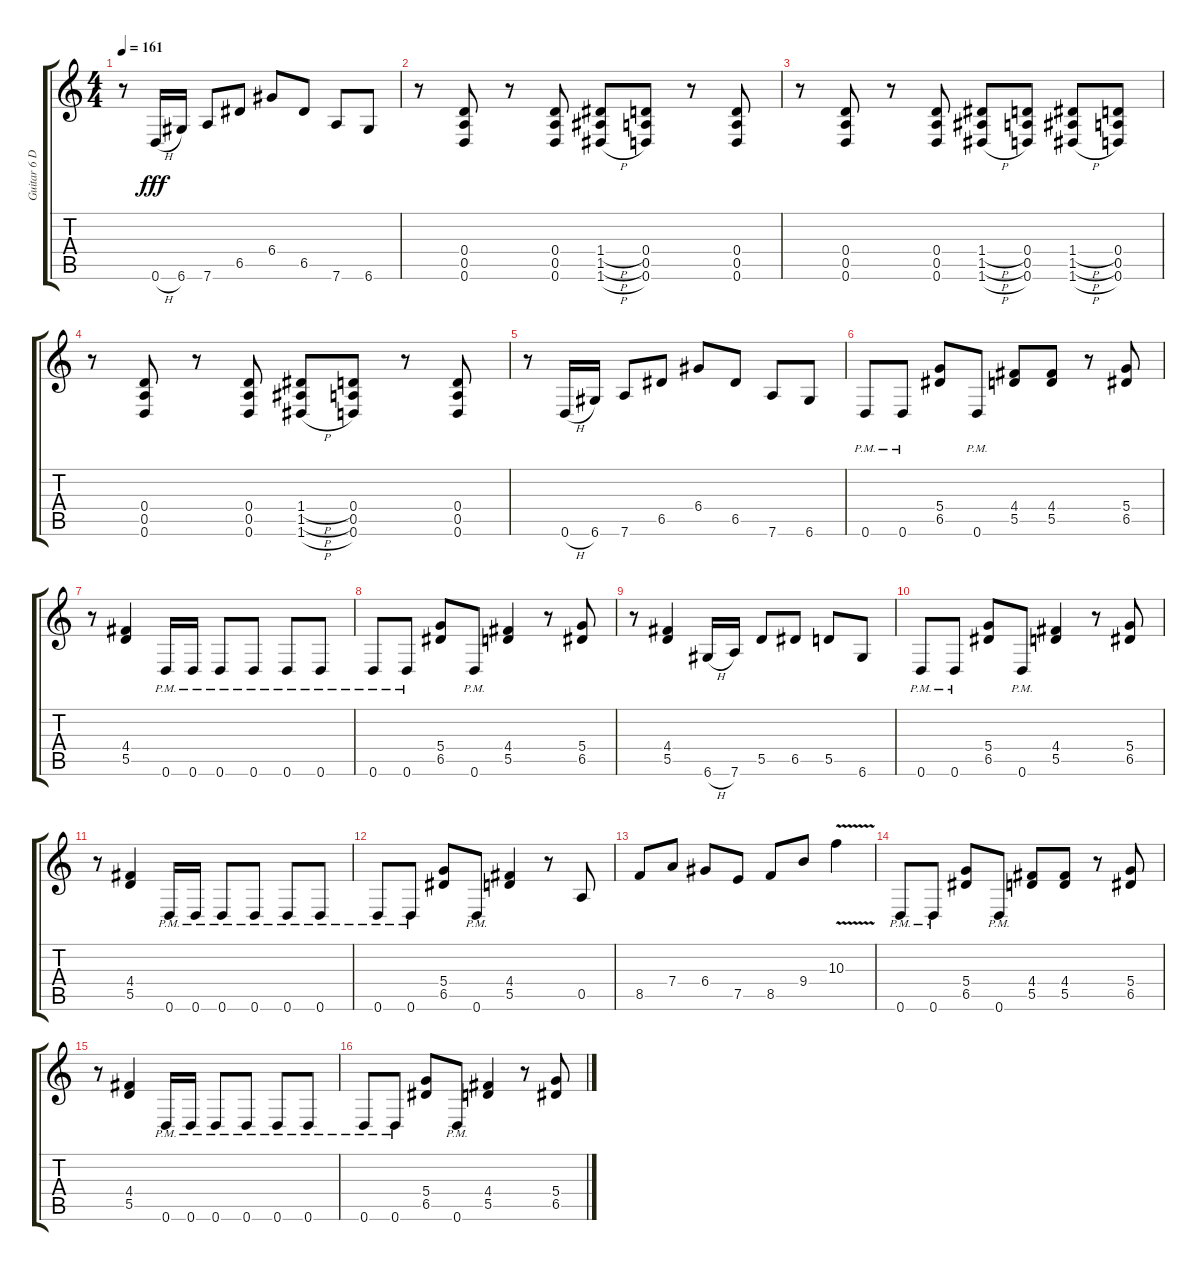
\track ("Guitar 6 Drop D" "Guitar 6 D") {instrument overdrivenguitar}
\staff {score tabs}
\tuning (E4 B3 G3 D3 A2 D2) {hide}
\ts (4 4)
\tempo 161
\clef g2
\ks c
r.8{dy fff} 0.6{h}.16 6.6.16 7.6.8 6.5.8 6.4.8 6.5.8 7.6.8 6.6.8 |
r.8 (0.4 0.5 0.6).8 r.8 (0.4 0.5 0.6).8 (1.4{h} 1.5{h} 1.6{h}).8 (0.4 0.5 0.6).8 r.8 (0.4 0.5 0.6).8 |
r.8 (0.4 0.5 0.6).8 r.8 (0.4 0.5 0.6).8 (1.4{h} 1.5{h} 1.6{h}).8 (0.4 0.5 0.6).8 (1.4{h} 1.5{h} 1.6{h}).8 (0.4 0.5 0.6).8 |
r.8 (0.4 0.5 0.6).8 r.8 (0.4 0.5 0.6).8 (1.4{h} 1.5{h} 1.6{h}).8 (0.4 0.5 0.6).8 r.8 (0.4 0.5 0.6).8 |
r.8 0.6{h}.16 6.6.16 7.6.8 6.5.8 6.4.8 6.5.8 7.6.8 6.6.8 |
0.6{pm}.8 0.6{pm}.8 (5.4 6.5).8 0.6{pm}.8 (4.4 5.5).8 (4.4 5.5).8 r.8 (5.4 6.5).8 |
r.8 (4.4 5.5).4 0.6{pm}.16 0.6{pm}.16 0.6{pm}.8 0.6{pm}.8 0.6{pm}.8 0.6{pm}.8 |
0.6{pm}.8 0.6{pm}.8 (5.4 6.5).8 0.6{pm}.8 (4.4 5.5).4 r.8 (5.4 6.5).8 |
r.8 (4.4 5.5).4 6.6{h}.16 7.6.16 5.5.8 6.5.8 5.5.8 6.6.8 |
0.6{pm}.8 0.6{pm}.8 (5.4 6.5).8 0.6{pm}.8 (4.4 5.5).4 r.8 (5.4 6.5).8 |
r.8 (4.4 5.5).4 0.6{pm}.16 0.6{pm}.16 0.6{pm}.8 0.6{pm}.8 0.6{pm}.8 0.6{pm}.8 |
0.6{pm}.8 0.6{pm}.8 (5.4 6.5).8 0.6{pm}.8 (4.4 5.5).4 r.8 0.5.8 |
8.5.8 7.4.8 6.4.8 7.5.8 8.5.8 9.4.8 10.3{v}.4 |
0.6{pm}.8 0.6{pm}.8 (5.4 6.5).8 0.6{pm}.8 (4.4 5.5).8 (4.4 5.5).8 r.8 (5.4 6.5).8 |
r.8 (4.4 5.5).4 0.6{pm}.16 0.6{pm}.16 0.6{pm}.8 0.6{pm}.8 0.6{pm}.8 0.6{pm}.8 |
0.6{pm}.8 0.6{pm}.8 (5.4 6.5).8 0.6{pm}.8 (4.4 5.5).4 r.8 (5.4 6.5).8
